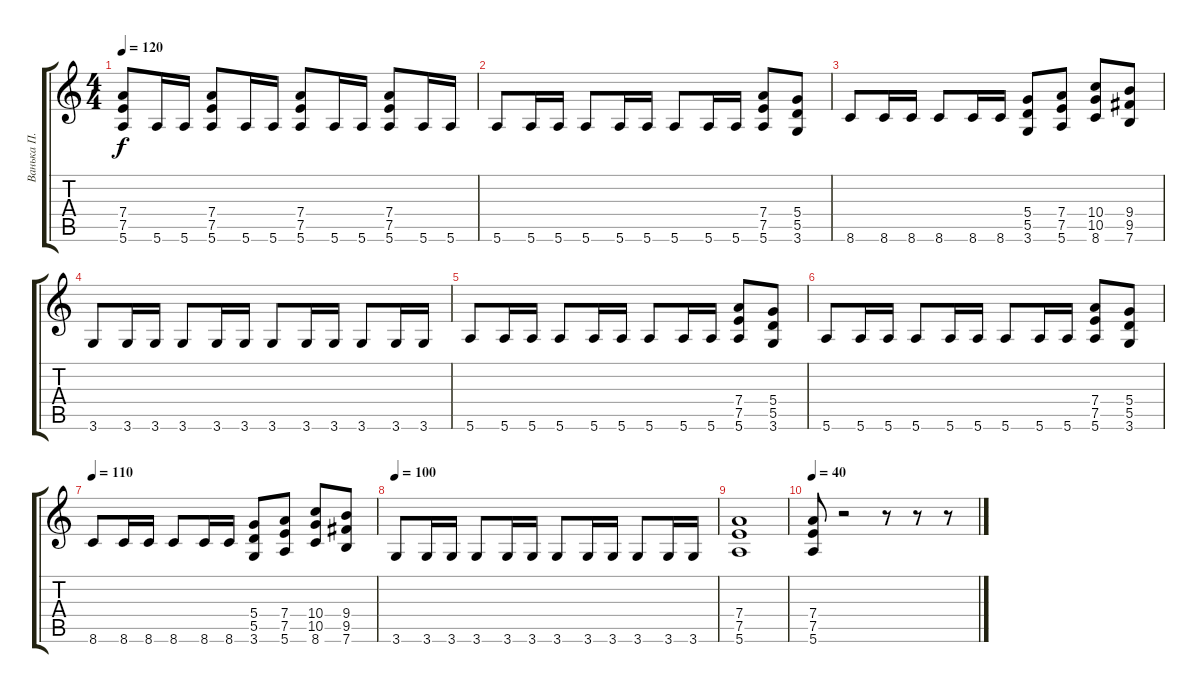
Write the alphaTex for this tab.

\track ("Ванька П." "Ванька П.") {instrument distortionguitar}
\staff {score tabs}
\tuning (E4 B3 G3 D3 A2 E2) {hide}
\ts (4 4)
\tempo 120
\clef g2
\ks c
(7.4 7.5 5.6).8{dy f} 5.6.16 5.6.16 (7.4 7.5 5.6).8 5.6.16 5.6.16 (7.4 7.5 5.6).8 5.6.16 5.6.16 (7.4 7.5 5.6).8 5.6.16 5.6.16 |
5.6.8 5.6.16 5.6.16 5.6.8 5.6.16 5.6.16 5.6.8 5.6.16 5.6.16 (7.4 7.5 5.6).8 (5.4 5.5 3.6).8 |
8.6.8 8.6.16 8.6.16 8.6.8 8.6.16 8.6.16 (5.4 5.5 3.6).8 (7.4 7.5 5.6).8 (10.4 10.5 8.6).8 (9.4 9.5 7.6).8 |
3.6.8 3.6.16 3.6.16 3.6.8 3.6.16 3.6.16 3.6.8 3.6.16 3.6.16 3.6.8 3.6.16 3.6.16 |
5.6.8 5.6.16 5.6.16 5.6.8 5.6.16 5.6.16 5.6.8 5.6.16 5.6.16 (7.4 7.5 5.6).8 (5.4 5.5 3.6).8 |
5.6.8 5.6.16 5.6.16 5.6.8 5.6.16 5.6.16 5.6.8 5.6.16 5.6.16 (7.4 7.5 5.6).8 (5.4 5.5 3.6).8 |
\tempo 110
8.6.8 8.6.16 8.6.16 8.6.8 8.6.16 8.6.16 (5.4 5.5 3.6).8 (7.4 7.5 5.6).8 (10.4 10.5 8.6).8 (9.4 9.5 7.6).8 |
\tempo 100
3.6.8 3.6.16 3.6.16 3.6.8 3.6.16 3.6.16 3.6.8 3.6.16 3.6.16 3.6.8 3.6.16 3.6.16 |
(7.4 7.5 5.6).1 |
\tempo 40
(7.4 7.5 5.6).8 r.2 r.8 r.8 r.8
